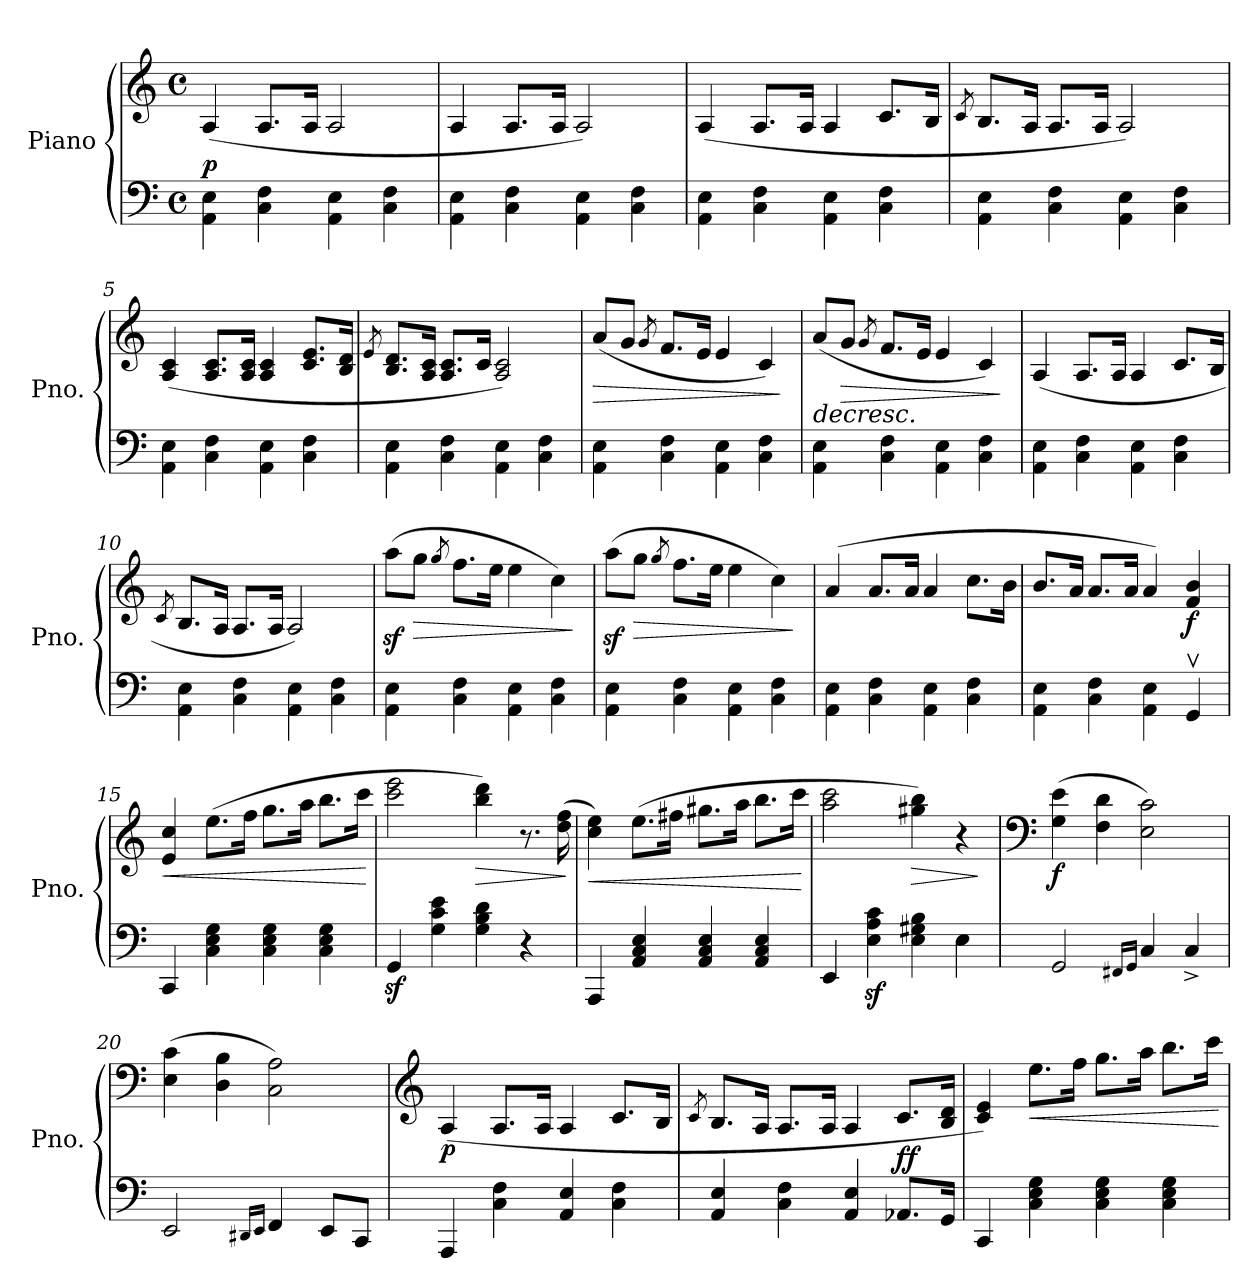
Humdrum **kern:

**kern	**kern	**dynam
*part1	*part1	*part1
*staff2	*staff1	*staff1/2
*I"Piano	*	*
*I'Pno.	*	*
*clefF4	*clefG2	*
*k[]	*k[]	*
*M4/4	*M4/4	*
*met(c)	*met(c)	*
*MM40	*MM40	*
=1	=1	=1
!	!	!LO:DY:a=2
4AA\ 4E\	(4A/	p
4C\ 4F\	8.A/L	.
.	16A/Jk	.
4AA\ 4E\	2A/	.
4C\ 4F\	.	.
=2	=2	=2
4AA\ 4E\	4A/	.
4C\ 4F\	8.A/L	.
.	16A/Jk	.
4AA\ 4E\	2A/)	.
4C\ 4F\	.	.
=3	=3	=3
4AA\ 4E\	(4A/	.
4C\ 4F\	8.A/L	.
.	16A/Jk	.
4AA\ 4E\	4A/	.
4C\ 4F\	8.c/L	.
.	16B/Jk	.
=4	=4	=4
.	8qc/	.
4AA\ 4E\	8.B/L	.
.	16A/Jk	.
4C\ 4F\	8.A/L	.
.	16A/Jk	.
4AA\ 4E\	2A/)	.
4C\ 4F\	.	.
!!LO:LB:g=z
=5	=5	=5
4AA\ 4E\	(4A/ 4c/	.
4C\ 4F\	8.A/ 8.c/L	.
.	16A/ 16c/Jk	.
4AA\ 4E\	4A/ 4c/	.
4C\ 4F\	8.c/ 8.e/L	.
.	16B/ 16d/Jk	.
=6	=6	=6
.	8qe/	.
4AA\ 4E\	8.B/ 8.d/L	.
.	16A/ 16c/Jk	.
4C\ 4F\	8.A/ 8.c/L	.
.	16c/Jk	.
4AA\ 4E\	2A/ 2c/)	.
4C\ 4F\	.	.
=7	=7	=7
!	!	!LO:HP:b
4AA\ 4E\	(8a/L	>
.	8g/J	.
.	8qg/	.
4C\ 4F\	8.f/L	.
.	16e/Jk	.
4AA\ 4E\	4e/	.
4C\ 4F\	4c/)	.
.	.	]
=8	=8	=8
!	!	!LO:HP:b
4AA\ 4E\	(8a/L	>
!	!	!LO:HP:b
.	8g/J	>
.	8qg/	.
4C\ 4F\	8.f/L	.
.	16e/Jk	.
4AA\ 4E\	4e/	.
4C\ 4F\	4c/)	.
.	.	] ]
!!LO:LB:g=z
=9	=9	=9
4AA\ 4E\	(4A/	.
4C\ 4F\	8.A/L	.
.	16A/Jk	.
4AA\ 4E\	4A/	.
4C\ 4F\	8.c/L	.
.	16B/Jk	.
=10	=10	=10
.	8qc/	.
4AA\ 4E\	8.B/L	.
.	16A/Jk	.
4C\ 4F\	8.A/L	.
.	16A/Jk	.
4AA\ 4E\	2A/)	.
4C\ 4F\	.	.
=11	=11	=11
4AA\ 4E\	(8aaz<\L	.
!	!	!LO:HP:b
.	8gg\J	>
.	8qgg/	.
4C\ 4F\	8.ff\L	.
.	16ee\Jk	.
4AA\ 4E\	4ee\	.
4C\ 4F\	4cc\)	.
.	.	]
=12	=12	=12
4AA\ 4E\	(8aaz<\L	.
!	!	!LO:HP:b
.	8gg\J	>
.	8qgg/	.
4C\ 4F\	8.ff\L	.
.	16ee\Jk	.
4AA\ 4E\	4ee\	.
4C\ 4F\	4cc\)	.
.	.	]
!!LO:LB:g=z
=13	=13	=13
4AA\ 4E\	(4a/	.
4C\ 4F\	8.a/L	.
.	16a/Jk	.
4AA\ 4E\	4a/	.
4C\ 4F\	8.cc\L	.
.	16b\Jk	.
=14	=14	=14
4AA\ 4E\	8.b/L	.
.	16a/Jk	.
4C\ 4F\	8.a/L	.
.	16a/Jk	.
4AA\ 4E\	4a/)	.
!	!	!LO:DY:b
4GGv/	4f/ 4b/	f
=15	=15	=15
!	!	!LO:HP:b
4CC/	4e/ 4cc/	<
4C\ 4E\ 4G\	(8.ee\L	.
.	16ff\Jk	.
4C\ 4E\ 4G\	8.gg\L	.
.	16aa\Jk	.
4C\ 4E\ 4G\	8.bb\L	.
.	16ccc\Jk	.
.	.	[
=16	=16	=16
4GGz>/	2ccc\ 2eee\	.
4G\ 4c\ 4e\	.	.
!	!	!LO:HP:b
4G\ 4B\ 4d\	4bb\ 4ddd\)	>
4r	8.r	.
.	(16dd\ 16ff\	.
.	.	]
!!LO:LB:g=z
=17	=17	=17
!	!	!LO:HP:b
4AAA/	4cc\ 4ee\)	<
4AA/ 4C/ 4E/	(8.ee\L	.
.	16ff#X\Jk	.
4AA/ 4C/ 4E/	8.gg#X\L	.
.	16aa\Jk	.
4AA/ 4C/ 4E/	8.bb\L	.
.	16ccc\Jk	.
.	.	[
=18	=18	=18
4EE/	2aa\ 2ccc\	.
4E\z> 4A\z> 4c\z>	.	.
!	!	!LO:HP:b
4E\ 4G#X\ 4B\	4gg#X\ 4bb\)	>
4E\	4r	.
.	.	]
=19	=19	=19
*	*clefF4	*
!	!	!LO:DY:b
2GG/	(4G\ 4e\	f
.	4F\ 4d\	.
16qFF#X/LL	.	.
16qGG/JJ	.	.
4C/	2E\ 2c\)	.
4C^/	.	.
=20	=20	=20
2EE/	(4E\ 4c\	.
.	4D\ 4B\	.
16qDD#X/LL	.	.
16qEE/JJ	.	.
4FF/	2C\ 2A\)	.
8EE/L	.	.
8CC/J	.	.
!!LO:PB:g=z
=21	=21	=21
*	*clefG2	*
!	!	!LO:DY:b
4AAA/	(4A/	p
4C\ 4F\	8.A/L	.
.	16A/Jk	.
4AA/ 4E/	4A/	.
4C\ 4F\	8.c/L	.
.	16B/Jk	.
=22	=22	=22
.	8qc/	.
4AA/ 4E/	8.B/L	.
.	16A/Jk	.
4C\ 4F\	8.A/L	.
.	16A/Jk	.
4AA/ 4E/	4A/	.
!	!	!LO:DY:b
8.AA-X/L	8.c/L	ff
16GG/Jk	16B/ 16d/Jk	.
=23	=23	=23
4CC/	4c/ 4e/)	.
!	!	!LO:HP:b
4C\ 4E\ 4G\	8.ee\L	<
.	16ff\Jk	.
4C\ 4E\ 4G\	8.gg\L	.
.	16aa\Jk	.
4C\ 4E\ 4G\	8.bb\L	.
.	16ccc\Jk	.
.	.	[
=	=	=
*-	*-	*-
